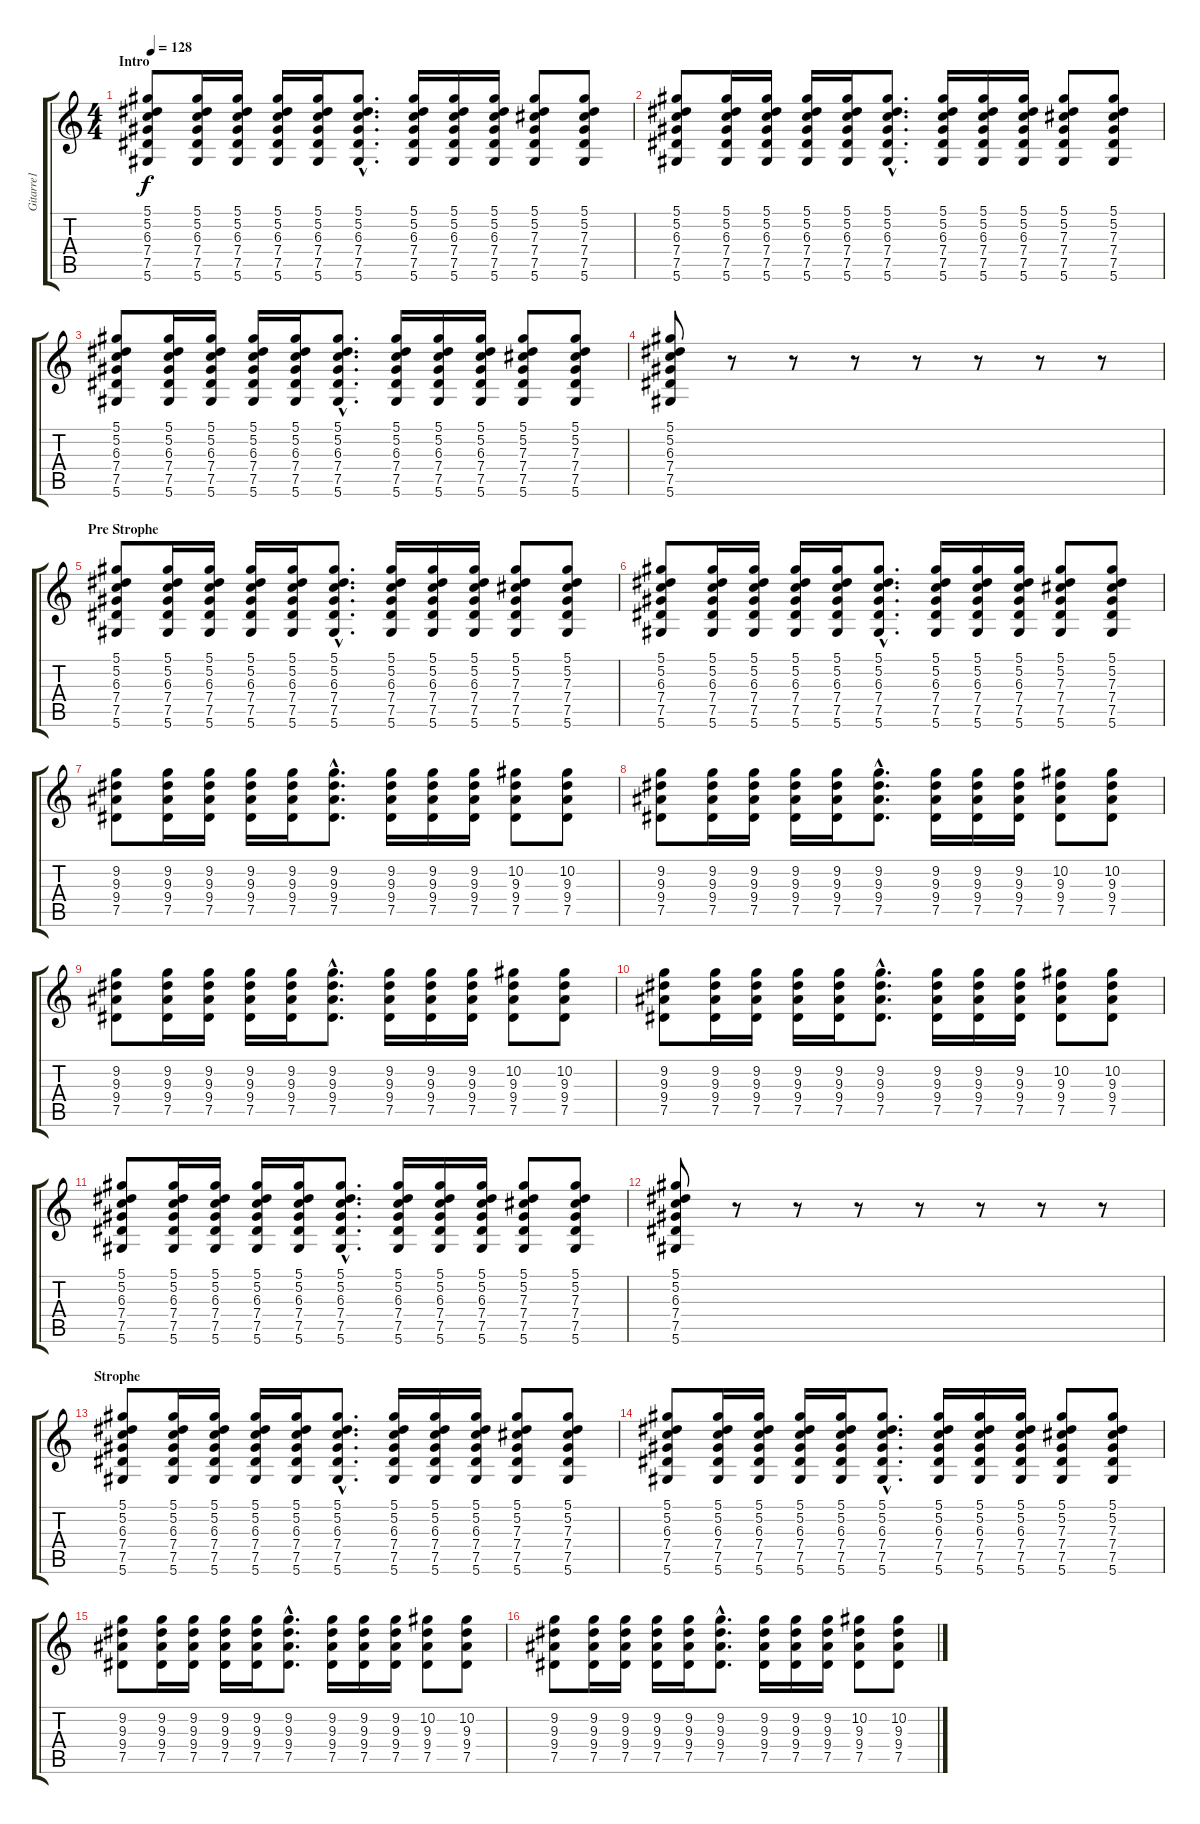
\track ("Gitarre1" "Gitarre1") {instrument acousticguitarnylon}
\staff {score tabs}
\tuning (Eb4 Bb3 Gb3 Db3 Ab2 Eb2) {hide}
\ts (4 4)
\section ("" "Intro")
\tempo 128
\clef g2
\ks c
(5.1 5.2 6.3 7.4 7.5 5.6).8{dy f instrument acousticguitarnylon} (5.1 5.2 6.3 7.4 7.5 5.6).16 (5.1 5.2 6.3 7.4 7.5 5.6).16 (5.1 5.2 6.3 7.4 7.5 5.6).16 (5.1 5.2 6.3 7.4 7.5 5.6).16 (5.1{hac} 5.2{hac} 6.3{hac} 7.4{hac} 7.5{hac} 5.6{hac}).8{d} (5.1 5.2 6.3 7.4 7.5 5.6).16 (5.1 5.2 6.3 7.4 7.5 5.6).16 (5.1 5.2 6.3 7.4 7.5 5.6).16 (5.1 5.2 7.3 7.4 7.5 5.6).8 (5.1 5.2 7.3 7.4 7.5 5.6).8 |
(5.1 5.2 6.3 7.4 7.5 5.6).8 (5.1 5.2 6.3 7.4 7.5 5.6).16 (5.1 5.2 6.3 7.4 7.5 5.6).16 (5.1 5.2 6.3 7.4 7.5 5.6).16 (5.1 5.2 6.3 7.4 7.5 5.6).16 (5.1{hac} 5.2{hac} 6.3{hac} 7.4{hac} 7.5{hac} 5.6{hac}).8{d} (5.1 5.2 6.3 7.4 7.5 5.6).16 (5.1 5.2 6.3 7.4 7.5 5.6).16 (5.1 5.2 6.3 7.4 7.5 5.6).16 (5.1 5.2 7.3 7.4 7.5 5.6).8 (5.1 5.2 7.3 7.4 7.5 5.6).8 |
(5.1 5.2 6.3 7.4 7.5 5.6).8 (5.1 5.2 6.3 7.4 7.5 5.6).16 (5.1 5.2 6.3 7.4 7.5 5.6).16 (5.1 5.2 6.3 7.4 7.5 5.6).16 (5.1 5.2 6.3 7.4 7.5 5.6).16 (5.1{hac} 5.2{hac} 6.3{hac} 7.4{hac} 7.5{hac} 5.6{hac}).8{d} (5.1 5.2 6.3 7.4 7.5 5.6).16 (5.1 5.2 6.3 7.4 7.5 5.6).16 (5.1 5.2 6.3 7.4 7.5 5.6).16 (5.1 5.2 7.3 7.4 7.5 5.6).8 (5.1 5.2 7.3 7.4 7.5 5.6).8 |
(5.1 5.2 6.3 7.4 7.5 5.6).8 r.8 r.8 r.8 r.8 r.8 r.8 r.8 |
\section ("" "Pre Strophe")
(5.1 5.2 6.3 7.4 7.5 5.6).8 (5.1 5.2 6.3 7.4 7.5 5.6).16 (5.1 5.2 6.3 7.4 7.5 5.6).16 (5.1 5.2 6.3 7.4 7.5 5.6).16 (5.1 5.2 6.3 7.4 7.5 5.6).16 (5.1{hac} 5.2{hac} 6.3{hac} 7.4{hac} 7.5{hac} 5.6{hac}).8{d} (5.1 5.2 6.3 7.4 7.5 5.6).16 (5.1 5.2 6.3 7.4 7.5 5.6).16 (5.1 5.2 6.3 7.4 7.5 5.6).16 (5.1 5.2 7.3 7.4 7.5 5.6).8 (5.1 5.2 7.3 7.4 7.5 5.6).8 |
(5.1 5.2 6.3 7.4 7.5 5.6).8 (5.1 5.2 6.3 7.4 7.5 5.6).16 (5.1 5.2 6.3 7.4 7.5 5.6).16 (5.1 5.2 6.3 7.4 7.5 5.6).16 (5.1 5.2 6.3 7.4 7.5 5.6).16 (5.1{hac} 5.2{hac} 6.3{hac} 7.4{hac} 7.5{hac} 5.6{hac}).8{d} (5.1 5.2 6.3 7.4 7.5 5.6).16 (5.1 5.2 6.3 7.4 7.5 5.6).16 (5.1 5.2 6.3 7.4 7.5 5.6).16 (5.1 5.2 7.3 7.4 7.5 5.6).8 (5.1 5.2 7.3 7.4 7.5 5.6).8 |
(9.2 9.3 9.4 7.5).8 (9.2 9.3 9.4 7.5).16 (9.2 9.3 9.4 7.5).16 (9.2 9.3 9.4 7.5).16 (9.2 9.3 9.4 7.5).16 (9.2{hac} 9.3{hac} 9.4{hac} 7.5{hac}).8{d} (9.2 9.3 9.4 7.5).16 (9.2 9.3 9.4 7.5).16 (9.2 9.3 9.4 7.5).16 (10.2 9.3 9.4 7.5).8 (10.2 9.3 9.4 7.5).8 |
(9.2 9.3 9.4 7.5).8 (9.2 9.3 9.4 7.5).16 (9.2 9.3 9.4 7.5).16 (9.2 9.3 9.4 7.5).16 (9.2 9.3 9.4 7.5).16 (9.2{hac} 9.3{hac} 9.4{hac} 7.5{hac}).8{d} (9.2 9.3 9.4 7.5).16 (9.2 9.3 9.4 7.5).16 (9.2 9.3 9.4 7.5).16 (10.2 9.3 9.4 7.5).8 (10.2 9.3 9.4 7.5).8 |
(9.2 9.3 9.4 7.5).8 (9.2 9.3 9.4 7.5).16 (9.2 9.3 9.4 7.5).16 (9.2 9.3 9.4 7.5).16 (9.2 9.3 9.4 7.5).16 (9.2{hac} 9.3{hac} 9.4{hac} 7.5{hac}).8{d} (9.2 9.3 9.4 7.5).16 (9.2 9.3 9.4 7.5).16 (9.2 9.3 9.4 7.5).16 (10.2 9.3 9.4 7.5).8 (10.2 9.3 9.4 7.5).8 |
(9.2 9.3 9.4 7.5).8 (9.2 9.3 9.4 7.5).16 (9.2 9.3 9.4 7.5).16 (9.2 9.3 9.4 7.5).16 (9.2 9.3 9.4 7.5).16 (9.2{hac} 9.3{hac} 9.4{hac} 7.5{hac}).8{d} (9.2 9.3 9.4 7.5).16 (9.2 9.3 9.4 7.5).16 (9.2 9.3 9.4 7.5).16 (10.2 9.3 9.4 7.5).8 (10.2 9.3 9.4 7.5).8 |
(5.1 5.2 6.3 7.4 7.5 5.6).8 (5.1 5.2 6.3 7.4 7.5 5.6).16 (5.1 5.2 6.3 7.4 7.5 5.6).16 (5.1 5.2 6.3 7.4 7.5 5.6).16 (5.1 5.2 6.3 7.4 7.5 5.6).16 (5.1{hac} 5.2{hac} 6.3{hac} 7.4{hac} 7.5{hac} 5.6{hac}).8{d} (5.1 5.2 6.3 7.4 7.5 5.6).16 (5.1 5.2 6.3 7.4 7.5 5.6).16 (5.1 5.2 6.3 7.4 7.5 5.6).16 (5.1 5.2 7.3 7.4 7.5 5.6).8 (5.1 5.2 7.3 7.4 7.5 5.6).8 |
(5.1 5.2 6.3 7.4 7.5 5.6).8 r.8 r.8 r.8 r.8 r.8 r.8 r.8 |
\section ("" "Strophe")
(5.1 5.2 6.3 7.4 7.5 5.6).8{volume 10} (5.1 5.2 6.3 7.4 7.5 5.6).16 (5.1 5.2 6.3 7.4 7.5 5.6).16 (5.1 5.2 6.3 7.4 7.5 5.6).16 (5.1 5.2 6.3 7.4 7.5 5.6).16 (5.1{hac} 5.2{hac} 6.3{hac} 7.4{hac} 7.5{hac} 5.6{hac}).8{d} (5.1 5.2 6.3 7.4 7.5 5.6).16 (5.1 5.2 6.3 7.4 7.5 5.6).16 (5.1 5.2 6.3 7.4 7.5 5.6).16 (5.1 5.2 7.3 7.4 7.5 5.6).8 (5.1 5.2 7.3 7.4 7.5 5.6).8 |
(5.1 5.2 6.3 7.4 7.5 5.6).8 (5.1 5.2 6.3 7.4 7.5 5.6).16 (5.1 5.2 6.3 7.4 7.5 5.6).16 (5.1 5.2 6.3 7.4 7.5 5.6).16 (5.1 5.2 6.3 7.4 7.5 5.6).16 (5.1{hac} 5.2{hac} 6.3{hac} 7.4{hac} 7.5{hac} 5.6{hac}).8{d} (5.1 5.2 6.3 7.4 7.5 5.6).16 (5.1 5.2 6.3 7.4 7.5 5.6).16 (5.1 5.2 6.3 7.4 7.5 5.6).16 (5.1 5.2 7.3 7.4 7.5 5.6).8 (5.1 5.2 7.3 7.4 7.5 5.6).8 |
(9.2 9.3 9.4 7.5).8 (9.2 9.3 9.4 7.5).16 (9.2 9.3 9.4 7.5).16 (9.2 9.3 9.4 7.5).16 (9.2 9.3 9.4 7.5).16 (9.2{hac} 9.3{hac} 9.4{hac} 7.5{hac}).8{d} (9.2 9.3 9.4 7.5).16 (9.2 9.3 9.4 7.5).16 (9.2 9.3 9.4 7.5).16 (10.2 9.3 9.4 7.5).8 (10.2 9.3 9.4 7.5).8 |
(9.2 9.3 9.4 7.5).8 (9.2 9.3 9.4 7.5).16 (9.2 9.3 9.4 7.5).16 (9.2 9.3 9.4 7.5).16 (9.2 9.3 9.4 7.5).16 (9.2{hac} 9.3{hac} 9.4{hac} 7.5{hac}).8{d} (9.2 9.3 9.4 7.5).16 (9.2 9.3 9.4 7.5).16 (9.2 9.3 9.4 7.5).16 (10.2 9.3 9.4 7.5).8 (10.2 9.3 9.4 7.5).8
